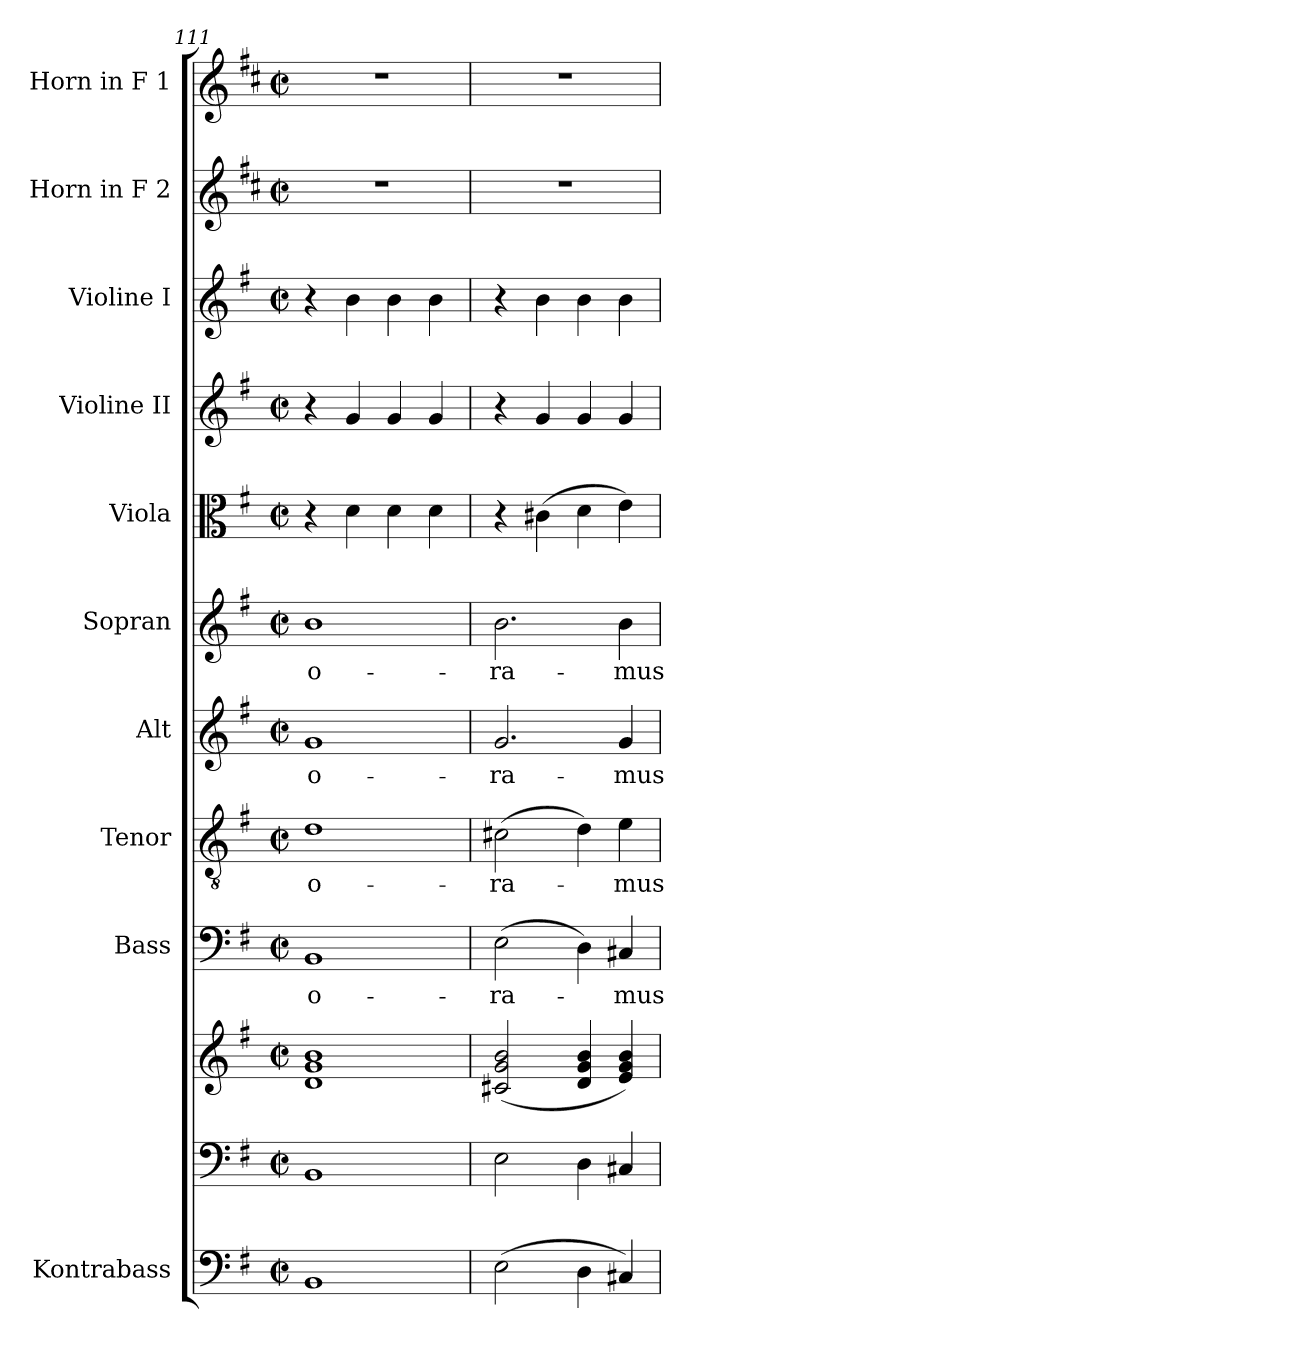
**kern	**kern	**kern	**kern	**text	**kern	**text	**kern	**text	**kern	**text	**kern	**kern	**kern	**kern	**kern
*part11	*part10	*part10	*part9	*part9	*part8	*part8	*part7	*part7	*part6	*part6	*part5	*part4	*part3	*part2	*part1
*staff12	*staff11	*staff10	*staff9	*staff9	*staff8	*staff8	*staff7	*staff7	*staff6	*staff6	*staff5	*staff4	*staff3	*staff2	*staff1
*I"Kontrabass	*	*	*I"Bass	*	*I"Tenor	*	*I"Alt	*	*I"Sopran	*	*I"Viola	*I"Violine II	*I"Violine I	*I"Horn in F 2	*I"Horn in F 1
*I'Kb.	*	*	*I'B.	*	*I'T.	*	*I'A.	*	*I'S.	*	*I'Vla.	*I'Vl. II	*I'Vl. I	*	*
*clefF4	*clefF4	*clefG2	*clefF4	*	*clefGv2	*	*clefG2	*	*clefG2	*	*clefC3	*clefG2	*clefG2	*clefG2	*clefG2
*ITrd7c12	*	*	*	*	*	*	*	*	*	*	*	*	*	*ITrd4c7	*ITrd4c7
*k[f#]	*k[f#]	*k[f#]	*k[f#]	*	*k[f#]	*	*k[f#]	*	*k[f#]	*	*k[f#]	*k[f#]	*k[f#]	*k[f#]	*k[f#]
*G:	*G:	*G:	*G:	*	*G:	*	*G:	*	*G:	*	*G:	*G:	*G:	*G:	*G:
*M2/2	*M2/2	*M2/2	*M2/2	*	*M2/2	*	*M2/2	*	*M2/2	*	*M2/2	*M2/2	*M2/2	*M2/2	*M2/2
*met(c|)	*met(c|)	*met(c|)	*met(c|)	*	*met(c|)	*	*met(c|)	*	*met(c|)	*	*met(c|)	*met(c|)	*met(c|)	*met(c|)	*met(c|)
=111	=111	=111	=111	=111	=111	=111	=111	=111	=111	=111	=111	=111	=111	=111	=111
!	!	!	!	!LO:LY:b	!	!LO:LY:b	!	!LO:LY:b	!	!LO:LY:b	!	!	!	!	!
1BBB	1BB	1d 1g 1b	1BB	-o-	1d	-o-	1g	-o-	1b	-o-	4r	4r	4r	1r	1r
.	.	.	.	.	.	.	.	.	.	.	4d\	4g/	4b\	.	.
.	.	.	.	.	.	.	.	.	.	.	4d\	4g/	4b\	.	.
.	.	.	.	.	.	.	.	.	.	.	4d\	4g/	4b\	.	.
=112	=112	=112	=112	=112	=112	=112	=112	=112	=112	=112	=112	=112	=112	=112	=112
!	!	!	!	!LO:LY:b	!	!LO:LY:b	!	!LO:LY:b	!	!LO:LY:b	!	!	!	!	!
(>2EE\	2E\	(<2c#X/ 2g/ 2b/	(>2E\	-ra-	(>2c#X\	-ra-	2.g/	-ra-	2.b\	-ra-	4r	4r	4r	1r	1r
.	.	.	.	.	.	.	.	.	.	.	(>4c#X\	4g/	4b\	.	.
4DD\	4D\	4d/ 4g/ 4b/	4D\)	.	4d\)	.	.	.	.	.	4d\	4g/	4b\	.	.
!	!	!	!	!LO:LY:b	!	!LO:LY:b	!	!LO:LY:b	!	!LO:LY:b	!	!	!	!	!
4CC#X/)	4C#X/	4e/ 4g/ 4b/)	4C#X/	-mus	4e\	-mus	4g/	-mus	4b\	-mus	4e\)	4g/	4b\	.	.
=	=	=	=	=	=	=	=	=	=	=	=	=	=	=	=
*-	*-	*-	*-	*-	*-	*-	*-	*-	*-	*-	*-	*-	*-	*-	*-
